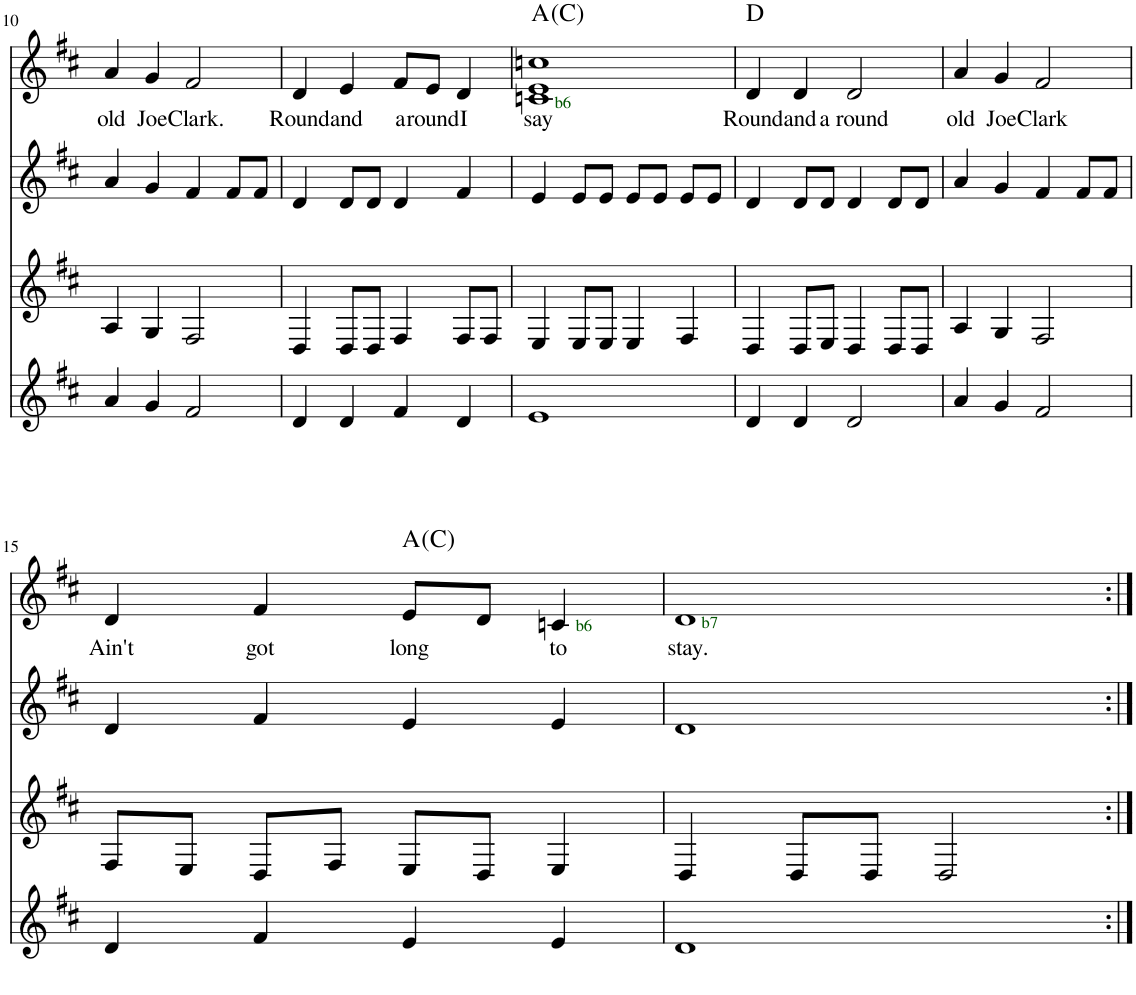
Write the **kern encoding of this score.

**kern	**kern	**kern	**kern	**text	**harte
*part4	*part3	*part2	*part1	*part1	*part1
*staff4	*staff3	*staff2	*staff1	*staff1	*
*I"Simple	*I"Bass	*I"Roots Version	*I"Eulberg	*	*
!!LO:PB:g=z
*clefG2	*clefG2	*clefG2	*clefG2	*	*
*k[f#c#]	*k[f#c#]	*k[f#c#]	*k[f#c#]	*	*
*M4/4	*M4/4	*M4/4	*M4/4	*	*
=10	=10	=10	=10	=10	=10
!	!	!	!	!LO:LY:b	!
4a/	4A/	4a/	4a/	old	.
!	!	!	!	!LO:LY:b	!
4g/	4G/	4g/	4g/	Joe	.
!	!	!	!	!LO:LY:b	!
2f#/	2F#/	4f#/	2f#/	Clark.	.
.	.	8f#/L	.	.	.
.	.	8f#/J	.	.	.
=11	=11	=11	=11	=11	=11
!	!	!	!	!LO:LY:b	!
4d/	4D/	4d/	4d/	Round	.
!	!	!	!	!LO:LY:b	!
4d/	8D/L	8d/L	4e/	and	.
.	8D/J	8d/J	.	.	.
!	!	!	!	!LO:LY:b	!
4f#/	4F#/	4d/	8f#/L	a	.
!	!	!	!	!LO:LY:b	!
.	.	.	8e/J	round	.
!	!	!	!	!LO:LY:b	!
4d/	8F#/L	4f#/	4d/	I	.
.	8F#/J	.	.	.	.
=12	=12	=12	=12	=12	=12
!	!	!	!	!LO:LY:b	!
1e	4E/	4e/	1cn 1e 1ccn	say	A:maj
.	8E/L	8e/L	.	.	.
.	8E/J	8e/J	.	.	.
.	4E/	8e/L	.	.	.
.	.	8e/J	.	.	.
.	4F#/	8e/L	.	.	.
.	.	8e/J	.	.	.
=13	=13	=13	=13	=13	=13
!	!	!	!	!LO:LY:b	!
4d/	4D/	4d/	4d/	Round	D:maj
!	!	!	!	!LO:LY:b	!
4d/	8D/L	8d/L	4d/	and	.
.	8E/J	8d/J	.	.	.
!	!	!	!	!LO:LY:b	!
2d/	4D/	4d/	2d/	a round	.
.	8D/L	8d/L	.	.	.
.	8D/J	8d/J	.	.	.
=14	=14	=14	=14	=14	=14
!	!	!	!	!LO:LY:b	!
4a/	4A/	4a/	4a/	old	.
!	!	!	!	!LO:LY:b	!
4g/	4G/	4g/	4g/	Joe	.
!	!	!	!	!LO:LY:b	!
2f#/	2F#/	4f#/	2f#/	Clark	.
.	.	8f#/L	.	.	.
.	.	8f#/J	.	.	.
!!LO:LB:g=z
=15	=15	=15	=15	=15	=15
!	!	!	!	!LO:LY:b	!
4d/	8F#/L	4d/	4d/	Ain't	.
.	8E/J	.	.	.	.
!	!	!	!	!LO:LY:b	!
4f#/	8D/L	4f#/	4f#/	got	.
.	8F#/J	.	.	.	.
!	!	!	!	!LO:LY:b	!
4e/	8E/L	4e/	8e/L	long	A:maj
.	8D/J	.	8d/J	.	.
!	!	!	!	!LO:LY:b	!
4e/	4E/	4e/	4cn/	to	.
=16	=16	=16	=16	=16	=16
!	!	!	!	!LO:LY:b	!
1d	4D/	1d	1d	stay.	.
.	8D/L	.	.	.	.
.	8D/J	.	.	.	.
.	2D/	.	.	.	.
=:|!	=:|!	=:|!	=:|!	=:|!	=:|!
*-	*-	*-	*-	*-	*-
